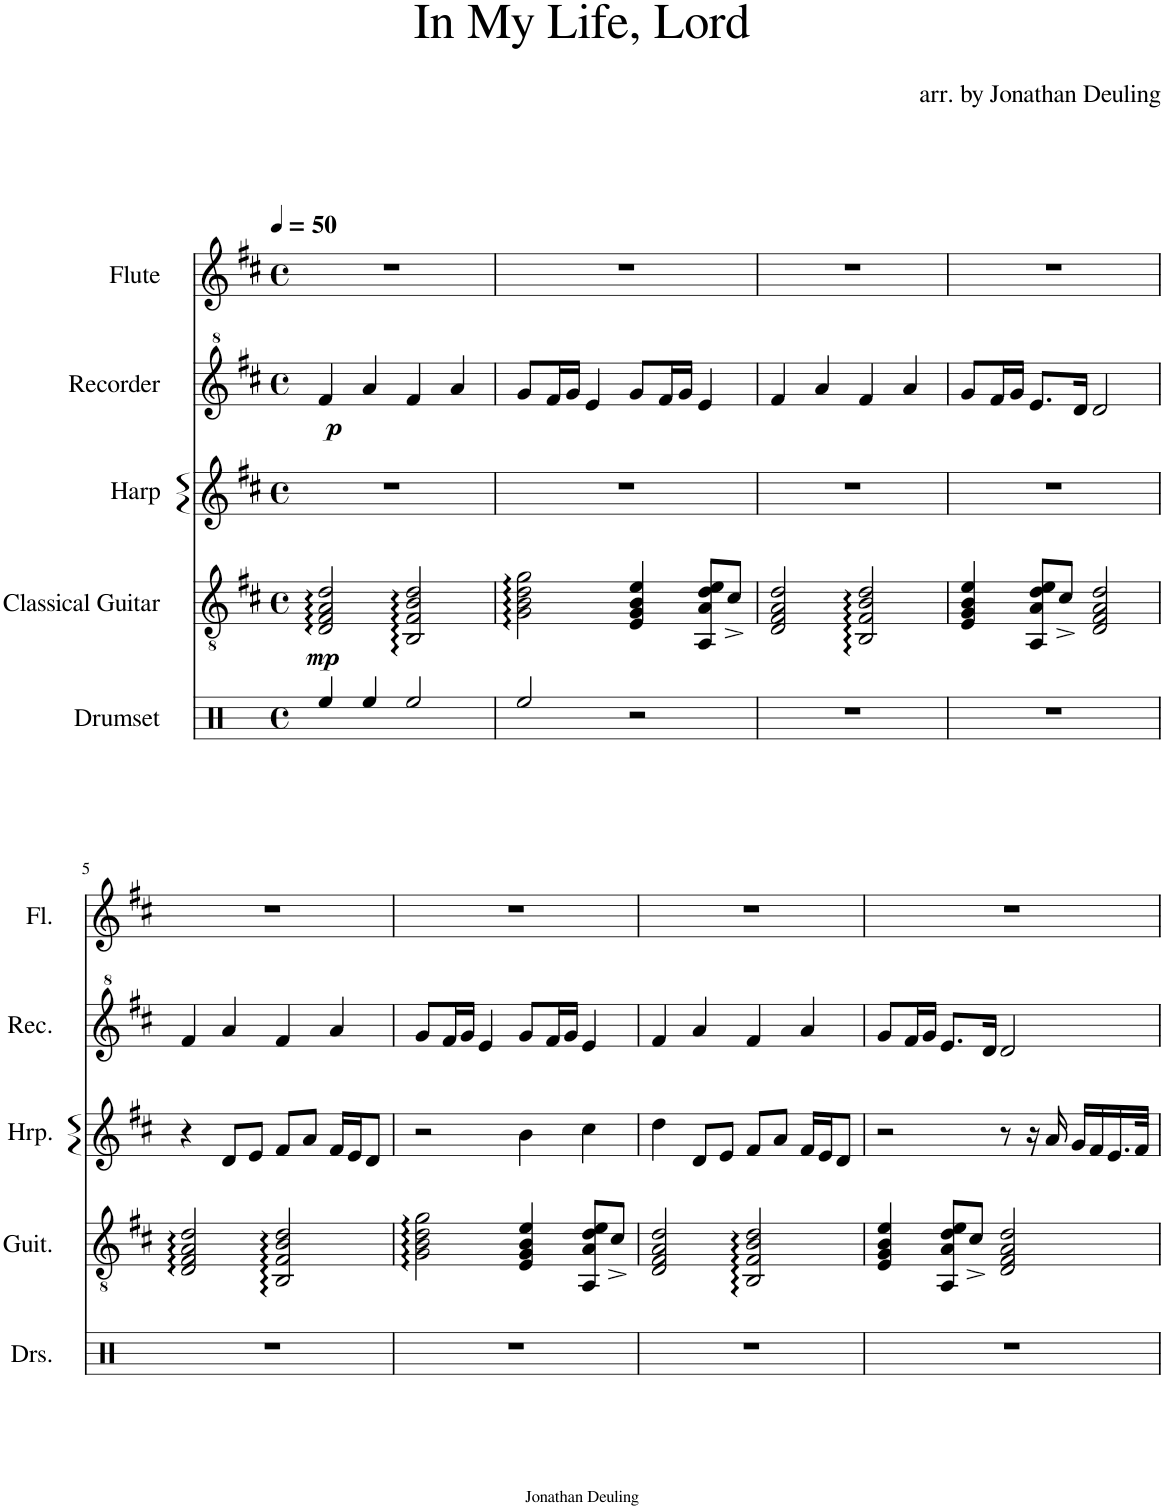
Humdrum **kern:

**kern	**kern	**dynam	**kern	**kern	**dynam	**kern
*part5	*part4	*part4	*part3	*part2	*part2	*part1
*staff5	*staff4	*staff4	*staff3	*staff2	*staff2	*staff1
*I"Drumset	*I"Classical Guitar	*	*I"Harp	*I"Recorder	*	*I"Flute
*I'Drs.	*I'Guit.	*	*I'Hrp.	*I'Rec.	*	*I'Fl.
*clefX	*clefGv2	*	*clefG2	*clefG^2	*	*clefG2
*k[]	*k[f#c#]	*	*k[f#c#]	*k[f#c#]	*	*k[f#c#]
*M4/4	*M4/4	*	*M4/4	*M4/4	*	*M4/4
*met(c)	*met(c)	*	*met(c)	*met(c)	*	*met(c)
*MM50	*MM50	*	*MM50	*MM50	*	*MM50
=1	=1	=1	=1	=1	=1	=1
!	!	!LO:DY:b	!	!	!LO:DY:b	!
4Ree/	2D/:: 2F#/:: 2A/:: 2d/::	mp	1r	4ff#/	p	1r
4Ree/	.	.	.	4aa/	.	.
2Ree/	2BB/:: 2F#/:: 2B/:: 2d/::	.	.	4ff#/	.	.
.	.	.	.	4aa/	.	.
=2	=2	=2	=2	=2	=2	=2
2Ree/	2G\:: 2B\:: 2d\:: 2g\::	.	1r	8gg/L	.	1r
.	.	.	.	16ff#/L	.	.
.	.	.	.	16gg/JJ	.	.
.	.	.	.	4ee/	.	.
2r	4E/ 4G/ 4B/ 4e/	.	.	8gg/L	.	.
.	.	.	.	16ff#/L	.	.
.	.	.	.	16gg/JJ	.	.
.	8AA/ 8A/ 8d/ 8e/L	.	.	4ee/	.	.
.	8c#^/J	.	.	.	.	.
=3	=3	=3	=3	=3	=3	=3
1r	2D/ 2F#/ 2A/ 2d/	.	1r	4ff#/	.	1r
.	.	.	.	4aa/	.	.
.	2BB/:: 2F#/:: 2B/:: 2d/::	.	.	4ff#/	.	.
.	.	.	.	4aa/	.	.
=4	=4	=4	=4	=4	=4	=4
1r	4E/ 4G/ 4B/ 4e/	.	1r	8gg/L	.	1r
.	.	.	.	16ff#/L	.	.
.	.	.	.	16gg/JJ	.	.
.	8AA/ 8A/ 8d/ 8e/L	.	.	8.ee/L	.	.
.	8c#^/J	.	.	.	.	.
.	.	.	.	16dd/Jk	.	.
.	2D/ 2F#/ 2A/ 2d/	.	.	2dd/	.	.
!!LO:LB:g=z
=5	=5	=5	=5	=5	=5	=5
1r	2D/:: 2F#/:: 2A/:: 2d/::	.	4r	4ff#/	.	1r
.	.	.	8d/L	4aa/	.	.
.	.	.	8e/J	.	.	.
.	2BB/:: 2F#/:: 2B/:: 2d/::	.	8f#/L	4ff#/	.	.
.	.	.	8a/J	.	.	.
.	.	.	16f#/LL	4aa/	.	.
.	.	.	16e/J	.	.	.
.	.	.	8d/J	.	.	.
=6	=6	=6	=6	=6	=6	=6
1r	2G\:: 2B\:: 2d\:: 2g\::	.	2r	8gg/L	.	1r
.	.	.	.	16ff#/L	.	.
.	.	.	.	16gg/JJ	.	.
.	.	.	.	4ee/	.	.
.	4E/ 4G/ 4B/ 4e/	.	4b\	8gg/L	.	.
.	.	.	.	16ff#/L	.	.
.	.	.	.	16gg/JJ	.	.
.	8AA/ 8A/ 8d/ 8e/L	.	4cc#\	4ee/	.	.
.	8c#^/J	.	.	.	.	.
=7	=7	=7	=7	=7	=7	=7
1r	2D/ 2F#/ 2A/ 2d/	.	4dd\	4ff#/	.	1r
.	.	.	8d/L	4aa/	.	.
.	.	.	8e/J	.	.	.
.	2BB/:: 2F#/:: 2B/:: 2d/::	.	8f#/L	4ff#/	.	.
.	.	.	8a/J	.	.	.
.	.	.	16f#/LL	4aa/	.	.
.	.	.	16e/J	.	.	.
.	.	.	8d/J	.	.	.
=8	=8	=8	=8	=8	=8	=8
1r	4E/ 4G/ 4B/ 4e/	.	2r	8gg/L	.	1r
.	.	.	.	16ff#/L	.	.
.	.	.	.	16gg/JJ	.	.
.	8AA/ 8A/ 8d/ 8e/L	.	.	8.ee/L	.	.
.	8c#^/J	.	.	.	.	.
.	.	.	.	16dd/Jk	.	.
.	2D/ 2F#/ 2A/ 2d/	.	8r	2dd/	.	.
.	.	.	16r	.	.	.
.	.	.	16a/	.	.	.
.	.	.	16g/LL	.	.	.
.	.	.	16f#/	.	.	.
.	.	.	16.e/	.	.	.
.	.	.	32f#/JJk	.	.	.
=	=	=	=	=	=	=
*-	*-	*-	*-	*-	*-	*-
